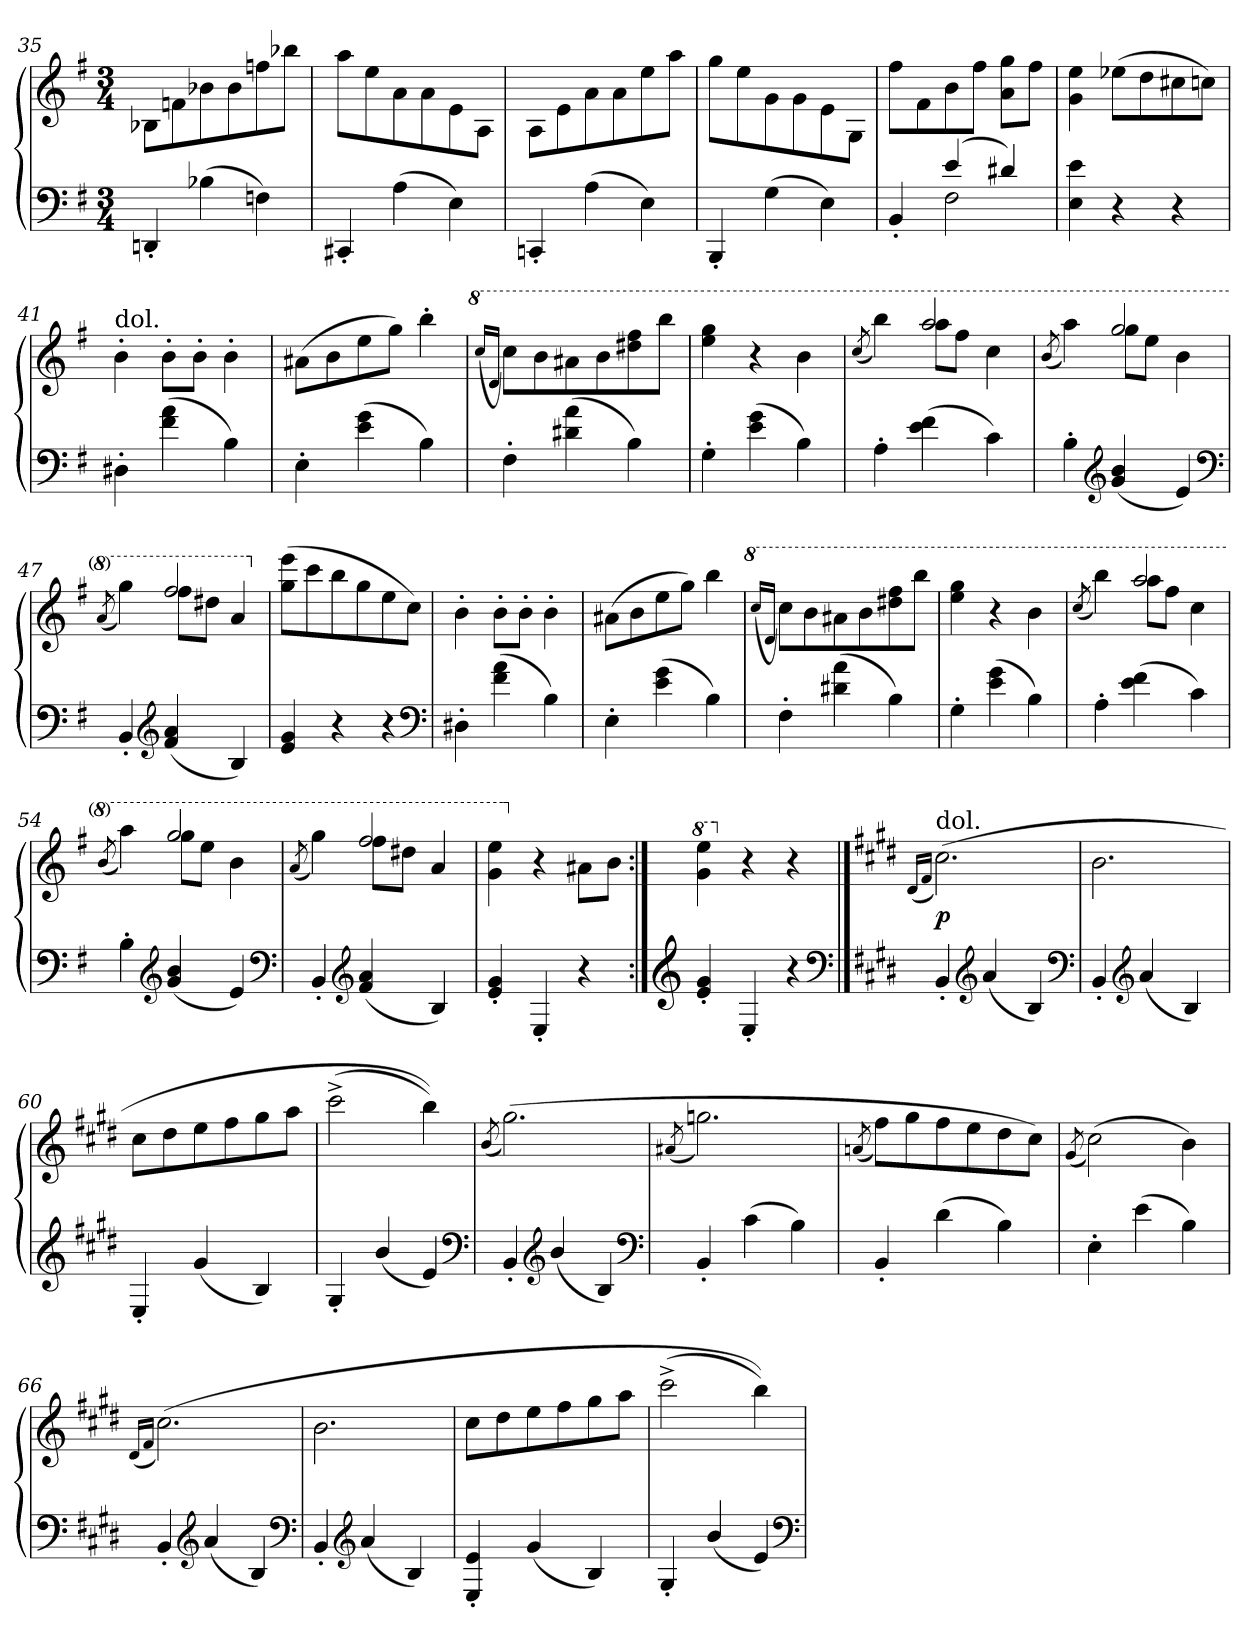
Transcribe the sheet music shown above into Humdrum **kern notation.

**kern	**kern	**dynam
*part1	*part1	*part1
*staff2	*staff1	*staff1/2
*clefF4	*clefG2	*
*k[f#]	*k[f#]	*
*M3/4	*M3/4	*
=35	=35	=35
4DDn'<	8B-X\L	.
.	8fn\	.
(>4B-X	8b-X\	.
.	8b-\	.
4Fn)	8ffn\	.
.	8bb-X\J	.
=36	=36	=36
4CC#X'<	8aa\L	.
.	8ee\	.
(>4A	8a\	.
.	8a\	.
4E)	8e\	.
.	8A\J	.
=37	=37	=37
4CCn'<	8A\L	.
.	8e\	.
(>4A	8a\	.
.	8a\	.
4E)	8ee\	.
.	8aa\J	.
=38	=38	=38
4BBB'<	8gg\L	.
.	8ee\	.
(>4G	8g\	.
.	8g\	.
4E)	8e\	.
.	8G\J	.
=39	=39	=39
*^	*	*
4BB'</	4ryy	8ff#L	.
.	.	8f#	.
(>4e	2F#	8b	.
.	.	8ff#J	.
4d#X)	.	8gg\ 8a\L	.
.	.	8ff#J	.
*v	*v	*	*
=40	=40	=40
4e\ 4E\	4ee 4g	.
4r	(>8ee-XL	.
.	8dd	.
4r	8cc#X	.
.	8ccnJ)	.
=41	=41	=41
!	!LO:TX:a:t=dol.	!
4D#X'>	4b'>	.
(>4a 4f#	8b'>L	.
.	8b'>J	.
4B)	4b'>	.
=42	=42	=42
4E'>	(>8a#XL	.
.	8b	.
(>4g 4e	8ee	.
.	8ggJ)	.
4B)	4bb'>	.
=43	=43	=43
*	*8va	*
.	(<16qqccc/LL	.
.	16qqdd/JJ	.
4F#'>	8cccL)	.
.	8bb	.
(>4a 4d#X	8aa#X	.
.	8bb	.
4B)	8fff# 8ddd#X	.
.	8bbbJ	.
=44	=44	=44
4G'>	4ggg 4eee	.
(>4g 4e	4r	.
4B)	4bb\	.
=45	=45	=45
*	*^	*
.	.	(<8qccc/	.
4A'>	4ryy	4bbb)	.
(>4f# 4e	2aaa	8aaaL	.
.	.	8fff#J	.
4c)	.	4ccc\	.
=46	=46	=46	=46
.	.	(<8qbb/	.
4B'>	4ryy	4aaa)	.
*clefG2	*	*	*
(<4b 4g	2ggg	8gggL	.
.	.	8eeeJ	.
4e)	.	4bb\	.
*clefF4	*	*	*
=47	=47	=47	=47
.	.	(<8qaa/	.
4BB'<	4ryy	4ggg)	.
*clefG2	*	*	*
(<4a 4f#	2fff#	8fff#L	.
.	.	8ddd#XJ	.
4B)	.	4aa/	.
*	*v	*v	*
=48	=48	=48
*	*X8va	*
4g/ 4e/	(>8eee 8ggL	.
.	8ccc	.
4r	8bb	.
.	8gg	.
4r	8ee	.
.	8ccJ)	.
*clefF4	*	*
=49	=49	=49
4D#X'>	4b'>	.
(>4a 4f#	8b'>L	.
.	8b'>J	.
4B)	4b'>	.
=50	=50	=50
4E'>	(>8a#XL	.
.	8b	.
(>4g 4e	8ee	.
.	8ggJ)	.
4B)	4bb	.
=51	=51	=51
*	*8va	*
.	(<16qqccc/LL	.
.	16qqdd/JJ	.
4F#'>	8cccL)	.
.	8bb	.
(>4a 4d#X	8aa#X	.
.	8bb	.
4B)	8fff# 8ddd#X	.
.	8bbbJ	.
=52	=52	=52
4G'>	4ggg 4eee	.
(>4g 4e	4r	.
4B)	4bb\	.
=53	=53	=53
*	*^	*
.	.	(<8qccc/	.
4A'>	4ryy	4bbb)	.
(>4f# 4e	2aaa/	8aaaL	.
.	.	8fff#J	.
4c)	.	4ccc	.
=54	=54	=54	=54
.	.	(<8qbb/	.
4B'>	4ryy	4aaa)	.
*clefG2	*	*	*
(<4b 4g	2ggg/	8gggL	.
.	.	8eeeJ	.
4e)	.	4bb\	.
*clefF4	*	*	*
=55	=55	=55	=55
.	.	(<8qaa/	.
4BB'<	4ryy	4ggg)	.
*clefG2	*	*	*
(<4a 4f#	2fff#/	8fff#L	.
.	.	8ddd#XJ	.
4B)	.	4aa/	.
*	*v	*v	*
=56	=56	=56
4g'< 4e'<	4eee 4gg	.
*	*X8va	*
4E'<	4r	.
4r	8a#X\L	.
.	8bJ	.
=57:|!	=57:|!	=57:|!
*clefG2	*	*
*	*8va	*
4g'< 4e'<	4eee 4gg	.
*	*X8va	*
4E'<	4r	.
4r	4r	.
*clefF4	*	*
==	==	==
*k[f#c#g#d#]	*k[f#c#g#d#]	*
.	(<16qqd#/LL	.
.	16qqf#/JJ	.
!	!LO:TX:a:t=dol.	!
4BB'<	(>2.cc#)	p
*clefG2	*	*
(<4a	.	.
4B)	.	.
*clefF4	*	*
=59	=59	=59
4BB'<	2.b	.
*clefG2	*	*
(<4a	.	.
4B)	.	.
=60	=60	=60
4E'<	8cc#L	.
.	8dd#	.
(<4g#	8ee	.
.	8ff#	.
4B)	8gg#	.
.	8aaJ	.
=61	=61	=61
4G#'<	(>2ccc#^<	.
(<4b/	.	.
4e)	4bb))	.
*clefF4	*	*
=62	=62	=62
.	(<8qb/	.
4BB'<	(>2.gg#)	.
*clefG2	*	*
(<4b/	.	.
4B)	.	.
*clefF4	*	*
=63	=63	=63
.	(<8qa#X/	.
4BB'<	2.ggn)	.
(>4c#	.	.
4B)	.	.
=64	=64	=64
.	(<8qan/	.
4BB'<	8ff#L)	.
.	8gg#j	.
(>4d#	8ff#	.
.	8ee	.
4B)	8dd#	.
.	8cc#J)	.
=65	=65	=65
.	(<8qg#/	.
4E'>	(>2cc#\)	.
(>4e	.	.
4B)	4b)	.
=66	=66	=66
.	(<16qqd#/LL	.
.	16qqf#/JJ	.
4BB'<	(>2.cc#)	.
*clefG2	*	*
(<4a	.	.
4B)	.	.
*clefF4	*	*
=67	=67	=67
4BB'<	2.b	.
*clefG2	*	*
(<4a	.	.
4B)	.	.
=68	=68	=68
4e'< 4E'<	8cc#L	.
.	8dd#	.
(<4g#	8ee	.
.	8ff#	.
4B)	8gg#	.
.	8aaJ	.
=69	=69	=69
4G#'<	(>2ccc#^>	.
(<4b/	.	.
4e)	4bb))	.
*clefF4	*	*
=	=	=
*-	*-	*-
